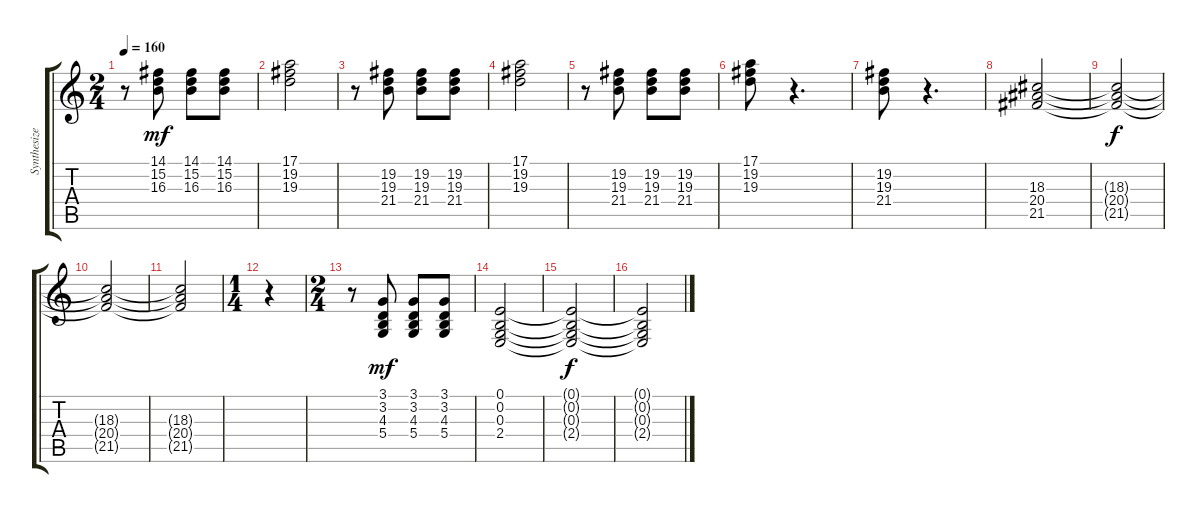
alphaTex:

\track ("Synthesizer(strings)" "Synthesize") {instrument stringensemble1}
\staff {score tabs}
\tuning (E4 B3 G3 D3 A2 E2) {hide}
\ts (2 4)
\tempo 160
\clef g2
\ks c
r.8{dy mf} (14.1 15.2 16.3).8 (14.1 15.2 16.3).8 (14.1 15.2 16.3).8 |
(17.1 19.2 19.3).2 |
r.8 (19.2 19.3 21.4).8 (19.2 19.3 21.4).8 (19.2 19.3 21.4).8 |
(17.1 19.2 19.3).2 |
r.8 (19.2 19.3 21.4).8 (19.2 19.3 21.4).8 (19.2 19.3 21.4).8 |
(17.1 19.2 19.3).8 r.4{d} |
(19.2 19.3 21.4).8 r.4{d} |
(18.3 20.4 21.5).2 |
(18.3{t} 20.4{t} 21.5{t}).2{dy f} |
(18.3{t} 20.4{t} 21.5{t}).2 |
(18.3{t} 20.4{t} 21.5{t}).2 |
\ts (1 4)
r.4 |
\ts (2 4)
r.8 (3.1 3.2 4.3 5.4).8{dy mf} (3.1 3.2 4.3 5.4).8 (3.1 3.2 4.3 5.4).8 |
(0.1 0.2 0.3 2.4).2 |
(0.1{t} 0.2{t} 0.3{t} 2.4{t}).2{dy f} |
(0.1{t} 0.2{t} 0.3{t} 2.4{t}).2
